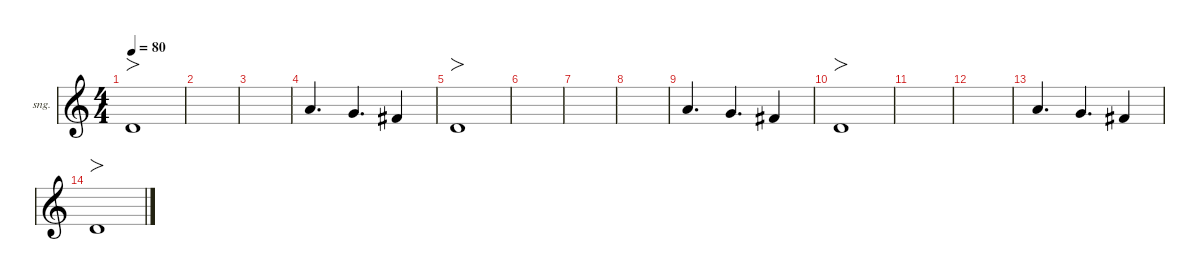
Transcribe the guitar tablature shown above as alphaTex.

\defaultSystemsLayout 4
\hideDynamics
\bracketExtendMode nobrackets
\firstSystemTrackNameOrientation horizontal
\otherSystemsTrackNameOrientation horizontal
\track ("Singer" "sng.") {instrument voiceoohs}
\staff {score}
\tuning (E4 B3 G3 D3 A2 E2)
\ts (4 4)
\tempo 80
\clef g2
\ks c
3.2.1{fo dy mf beam Up} |
|
|
5.1.4{d beam Up} 3.1.4{d beam Up} 2.1{acc #}.4{beam Up} |
3.2.1{fo beam Up} |
|
|
|
5.1.4{d beam Up} 3.1.4{d beam Up} 2.1{acc #}.4{beam Up} |
3.2.1{fo beam Up} |
|
|
5.1.4{d beam Up} 3.1.4{d beam Up} 2.1{acc #}.4{beam Up} |
3.2.1{fo beam Up}
